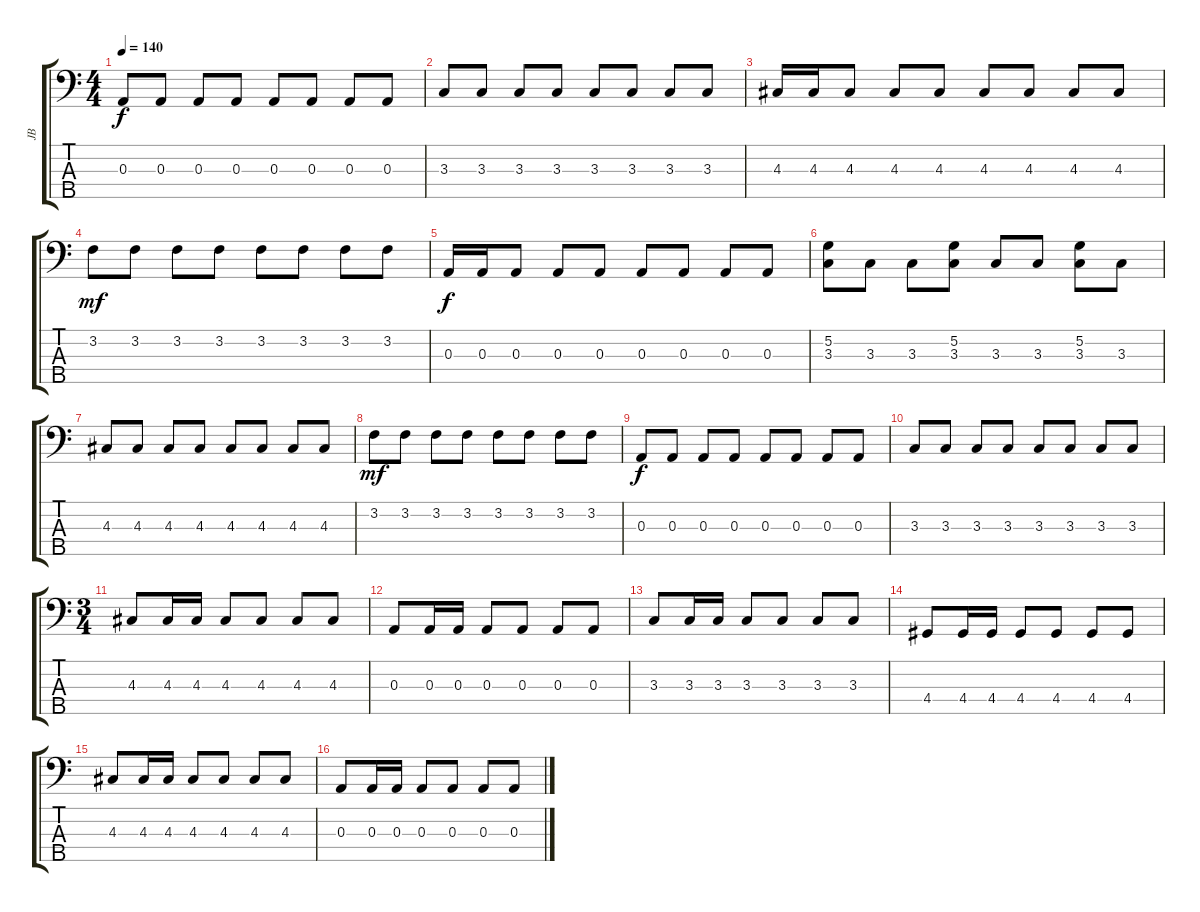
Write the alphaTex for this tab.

\track ("JB" "JB") {instrument electricbassfinger}
\staff {score tabs}
\tuning (G2 D2 A1 E1 B0) {hide}
\ts (4 4)
\tempo 140
\clef f4
\ks c
0.3.8{dy f} 0.3.8 0.3.8 0.3.8 0.3.8 0.3.8 0.3.8 0.3.8 |
3.3.8 3.3.8 3.3.8 3.3.8 3.3.8 3.3.8 3.3.8 3.3.8 |
4.3.16 4.3.16 4.3.8 4.3.8 4.3.8 4.3.8 4.3.8 4.3.8 4.3.8 |
3.2.8{dy mf} 3.2.8 3.2.8 3.2.8 3.2.8 3.2.8 3.2.8 3.2.8 |
0.3.16{dy f} 0.3.16 0.3.8 0.3.8 0.3.8 0.3.8 0.3.8 0.3.8 0.3.8 |
(5.2 3.3).8 3.3.8 3.3.8 (5.2 3.3).8 3.3.8 3.3.8 (5.2 3.3).8 3.3.8 |
4.3.8 4.3.8 4.3.8 4.3.8 4.3.8 4.3.8 4.3.8 4.3.8 |
3.2.8{dy mf} 3.2.8 3.2.8 3.2.8 3.2.8 3.2.8 3.2.8 3.2.8 |
0.3.8{dy f} 0.3.8 0.3.8 0.3.8 0.3.8 0.3.8 0.3.8 0.3.8 |
3.3.8 3.3.8 3.3.8 3.3.8 3.3.8 3.3.8 3.3.8 3.3.8 |
\ts (3 4)
4.3.8 4.3.16 4.3.16 4.3.8 4.3.8 4.3.8 4.3.8 |
0.3.8 0.3.16 0.3.16 0.3.8 0.3.8 0.3.8 0.3.8 |
3.3.8 3.3.16 3.3.16 3.3.8 3.3.8 3.3.8 3.3.8 |
4.4.8 4.4.16 4.4.16 4.4.8 4.4.8 4.4.8 4.4.8 |
4.3.8 4.3.16 4.3.16 4.3.8 4.3.8 4.3.8 4.3.8 |
0.3.8 0.3.16 0.3.16 0.3.8 0.3.8 0.3.8 0.3.8
